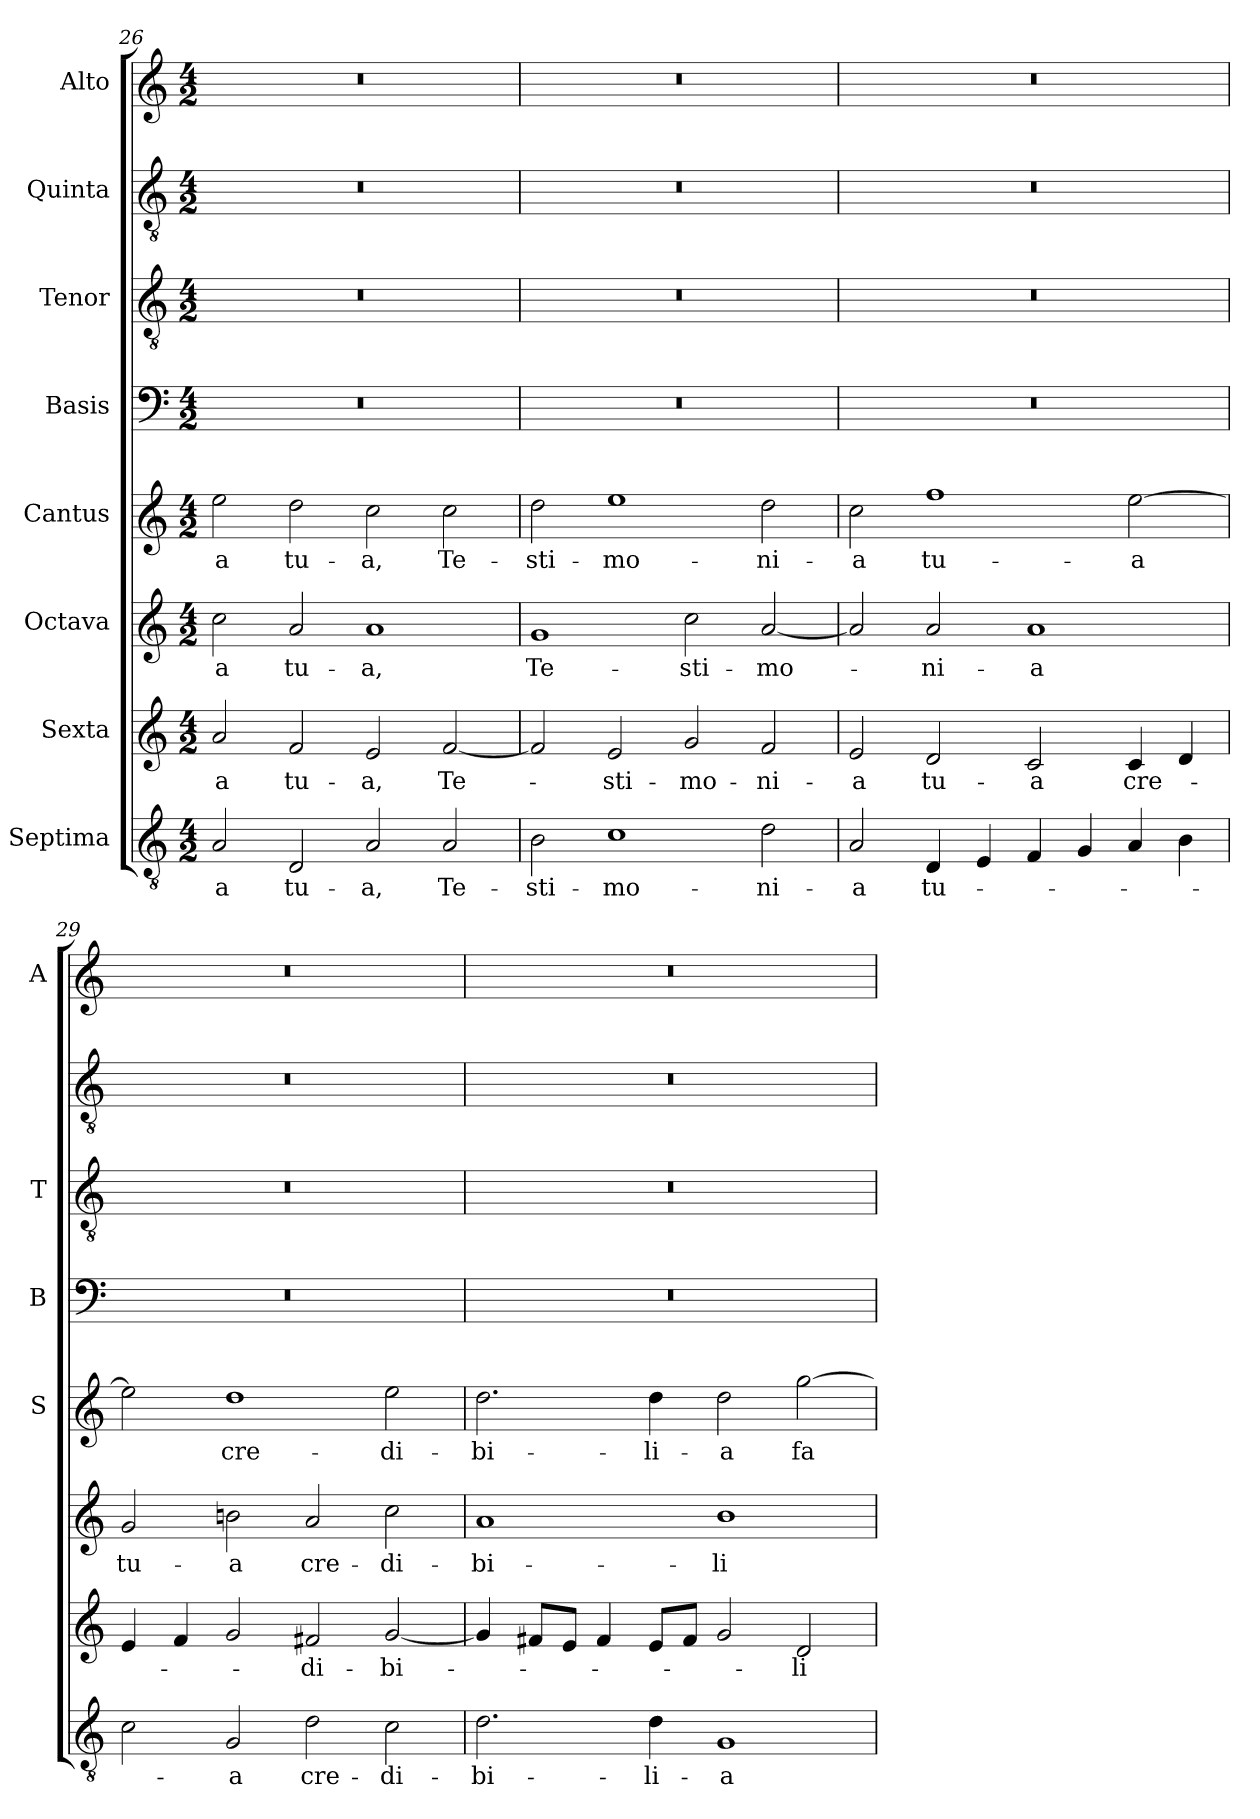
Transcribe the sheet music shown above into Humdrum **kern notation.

**kern	**text	**kern	**text	**kern	**text	**kern	**text	**kern	**kern	**kern	**kern
*part8	*part8	*part7	*part7	*part6	*part6	*part5	*part5	*part4	*part3	*part2	*part1
*staff8	*staff8	*staff7	*staff7	*staff6	*staff6	*staff5	*staff5	*staff4	*staff3	*staff2	*staff1
*I"Septima	*	*I"Sexta	*	*I"Octava	*	*I"Cantus	*	*I"Basis	*I"Tenor	*I"Quinta	*I"Alto
*	*	*	*	*	*	*I'S	*	*I'B	*I'T	*	*I'A
*clefGv2	*	*clefG2	*	*clefG2	*	*clefG2	*	*clefF4	*clefGv2	*clefGv2	*clefG2
*k[]	*	*k[]	*	*k[]	*	*k[]	*	*k[]	*k[]	*k[]	*k[]
*C:	*	*C:	*	*C:	*	*C:	*	*C:	*C:	*C:	*C:
*M4/2	*	*M4/2	*	*M4/2	*	*M4/2	*	*M4/2	*M4/2	*M4/2	*M4/2
=26	=26	=26	=26	=26	=26	=26	=26	=26	=26	=26	=26
!	!LO:LY:b	!	!LO:LY:b	!	!LO:LY:b	!	!LO:LY:b	!	!	!	!
2A/	-a	2a/	-a	2cc\	-a	2ee\	-a	0r	0r	0r	0r
!	!LO:LY:b	!	!LO:LY:b	!	!LO:LY:b	!	!LO:LY:b	!	!	!	!
2D/	tu-	2f/	tu-	2a/	tu-	2dd\	tu-	.	.	.	.
!	!LO:LY:b	!	!LO:LY:b	!	!LO:LY:b	!	!LO:LY:b	!	!	!	!
2A/	-a,	2e/	-a,	1a	-a,	2cc\	-a,	.	.	.	.
!	!LO:LY:b	!	!LO:LY:b	!	!	!	!LO:LY:b	!	!	!	!
2A/	Te-	[2f/	Te-	.	.	2cc\	Te-	.	.	.	.
=27	=27	=27	=27	=27	=27	=27	=27	=27	=27	=27	=27
!	!LO:LY:b	!	!	!	!LO:LY:b	!	!LO:LY:b	!	!	!	!
2B\	-sti-	2f/]	.	1g	Te-	2dd\	-sti-	0r	0r	0r	0r
!	!LO:LY:b	!	!LO:LY:b	!	!	!	!LO:LY:b	!	!	!	!
1c	-mo-	2e/	-sti-	.	.	1ee	-mo-	.	.	.	.
!	!	!	!LO:LY:b	!	!LO:LY:b	!	!	!	!	!	!
.	.	2g/	-mo-	2cc\	-sti-	.	.	.	.	.	.
!	!LO:LY:b	!	!LO:LY:b	!	!LO:LY:b	!	!LO:LY:b	!	!	!	!
2d\	-ni-	2f/	-ni-	[2a/	-mo-	2dd\	-ni-	.	.	.	.
!!LO:PB:g=z
=28	=28	=28	=28	=28	=28	=28	=28	=28	=28	=28	=28
!	!LO:LY:b	!	!LO:LY:b	!	!	!	!LO:LY:b	!	!	!	!
2A/	-a	2e/	-a	2a/]	.	2cc\	-a	0r	0r	0r	0r
!	!LO:LY:b	!	!LO:LY:b	!	!LO:LY:b	!	!LO:LY:b	!	!	!	!
4D/	tu-	2d/	tu-	2a/	-ni-	1ff	tu-	.	.	.	.
4E/	.	.	.	.	.	.	.	.	.	.	.
!	!	!	!LO:LY:b	!	!LO:LY:b	!	!	!	!	!	!
4F/	.	2c/	-a	1a	-a	.	.	.	.	.	.
4G/	.	.	.	.	.	.	.	.	.	.	.
!	!	!	!LO:LY:b	!	!	!	!LO:LY:b	!	!	!	!
4A/	.	4c/	cre-	.	.	[2ee\	-a	.	.	.	.
4B\	.	4d/	.	.	.	.	.	.	.	.	.
=29	=29	=29	=29	=29	=29	=29	=29	=29	=29	=29	=29
!	!	!	!	!	!LO:LY:b	!	!	!	!	!	!
2c\	.	4e/	.	2g/	tu-	2ee\]	.	0r	0r	0r	0r
.	.	4f/	.	.	.	.	.	.	.	.	.
!	!LO:LY:b	!	!	!	!LO:LY:b	!	!LO:LY:b	!	!	!	!
2G/	-a	2g/	.	2bni\	-a	1dd	cre-	.	.	.	.
!	!LO:LY:b	!	!LO:LY:b	!	!LO:LY:b	!	!	!	!	!	!
2d\	cre-	2f#X/	-di-	2a/	cre-	.	.	.	.	.	.
!	!LO:LY:b	!	!LO:LY:b	!	!LO:LY:b	!	!LO:LY:b	!	!	!	!
2c\	-di-	[2g/	-bi-	2cc\	-di-	2ee\	-di-	.	.	.	.
=30	=30	=30	=30	=30	=30	=30	=30	=30	=30	=30	=30
!	!LO:LY:b	!	!	!	!LO:LY:b	!	!LO:LY:b	!	!	!	!
2.d\	-bi-	4g/]	.	1a	-bi-	2.dd\	-bi-	0r	0r	0r	0r
.	.	8f#X/L	.	.	.	.	.	.	.	.	.
.	.	8e/J	.	.	.	.	.	.	.	.	.
.	.	4f#/	.	.	.	.	.	.	.	.	.
!	!LO:LY:b	!	!	!	!	!	!LO:LY:b	!	!	!	!
4d\	-li-	8e/L	.	.	.	4dd\	-li-	.	.	.	.
.	.	8f#/J	.	.	.	.	.	.	.	.	.
!	!LO:LY:b	!	!	!	!LO:LY:b	!	!LO:LY:b	!	!	!	!
1G	-a	2g/	.	1b	-li-	2dd\	-a	.	.	.	.
!	!	!	!LO:LY:b	!	!	!	!LO:LY:b	!	!	!	!
.	.	2d/	-li-	.	.	[2gg\	fa-	.	.	.	.
=	=	=	=	=	=	=	=	=	=	=	=
*-	*-	*-	*-	*-	*-	*-	*-	*-	*-	*-	*-
